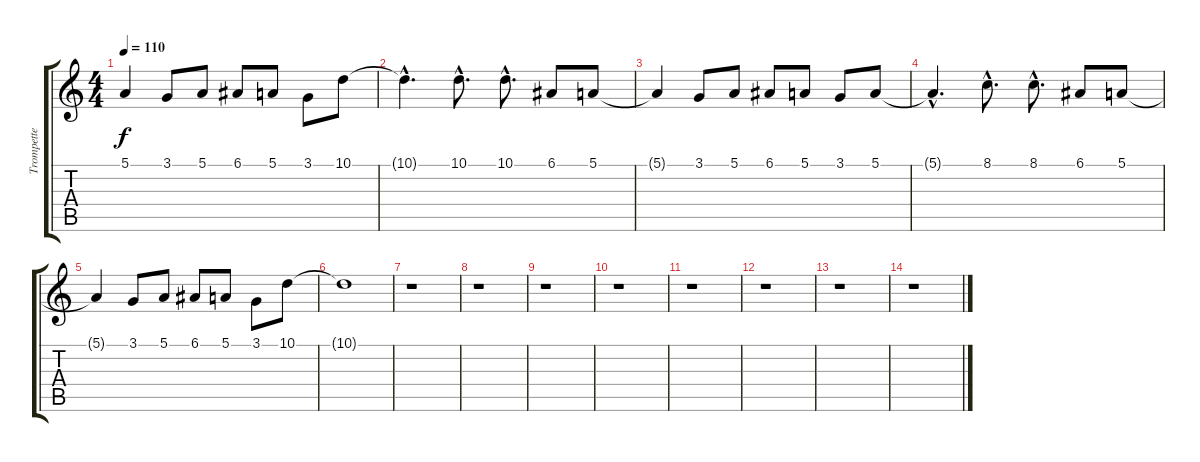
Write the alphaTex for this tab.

\track ("Trompette" "Trompette") {instrument trombone}
\staff {score tabs}
\tuning (E4 B3 G3 D3 A2 E2) {hide}
\ts (4 4)
\tempo 110
\clef g2
\ks c
5.1{t}.4{dy f} 3.1.8 5.1.8 6.1.8 5.1.8 3.1.8 10.1.8 |
10.1{hac t}.4{d} 10.1{hac}.8{d} 10.1{hac}.8{d} 6.1.8 5.1.8 |
5.1{t}.4 3.1.8 5.1.8 6.1.8 5.1.8 3.1.8 5.1.8 |
5.1{hac t}.4{d} 8.1{hac}.8{d} 8.1{hac}.8{d} 6.1.8 5.1.8 |
5.1{t}.4 3.1.8 5.1.8 6.1.8 5.1.8 3.1.8 10.1.8 |
10.1{t}.1 |
r.1 |
r.1 |
r.1 |
r.1 |
r.1 |
r.1 |
r.1 |
r.1
